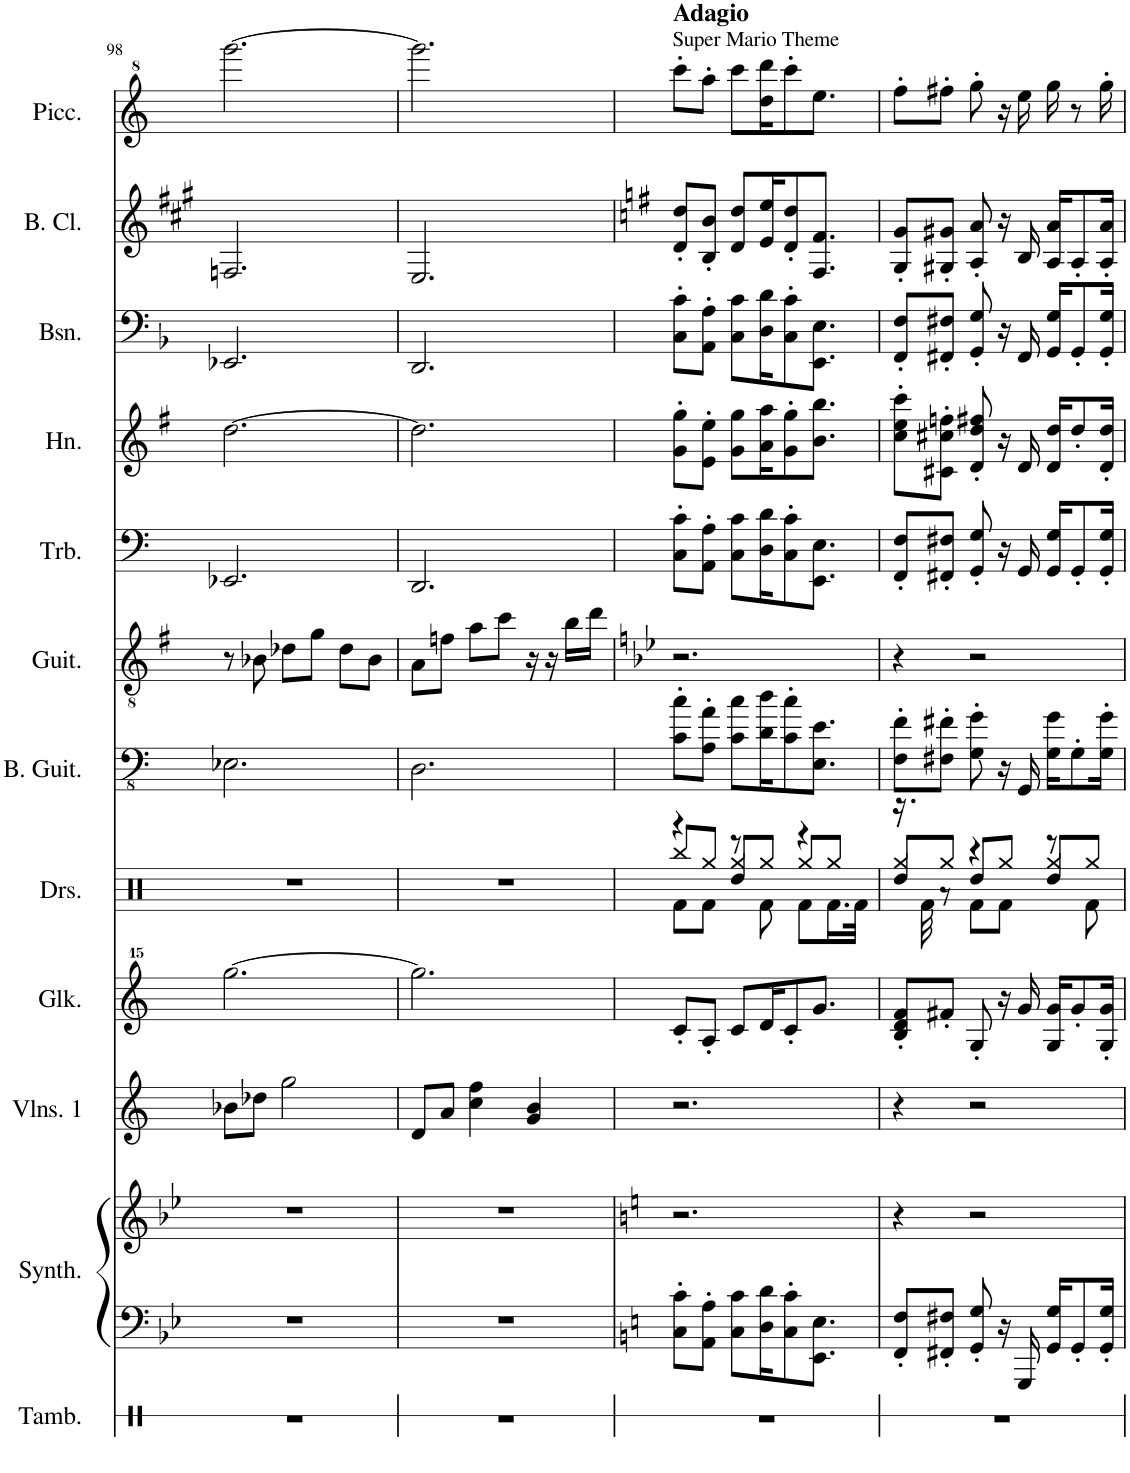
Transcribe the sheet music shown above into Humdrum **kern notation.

**kern	**kern	**kern	**kern	**kern	**kern	**kern	**kern	**kern	**kern	**kern	**kern	**kern
*part12	*part11	*part11	*part10	*part9	*part8	*part7	*part6	*part5	*part4	*part3	*part2	*part1
*staff13	*staff12	*staff11	*staff10	*staff9	*staff8	*staff7	*staff6	*staff5	*staff4	*staff3	*staff2	*staff1
*I"Tambourine	*I"Keyboard Synthesizer	*	*I"Violins 1	*I"Glockenspiel	*I"Drumset	*I"Bass Guitar	*I"Guitar	*I"Trombone	*I"Horn	*I"Bassoon	*I"Bass Clarinet	*I"Piccolo
*I'Tamb.	*I'Synth.	*	*I'Vlns. 1	*I'Glk.	*I'Drs.	*I'B. Guit.	*I'Guit.	*I'Trb.	*I'Hn.	*I'Bsn.	*I'B. Cl.	*I'Picc.
!!LO:PB:g=z
*clefX	*clefF4	*clefG2	*clefG2	*clefG^^2	*clefX	*clefFv4	*clefGv2	*clefF4	*clefG2	*clefF4	*clefG2	*clefG^2
*	*	*	*	*	*	*	*	*	*Trd4c7	*	*Trd8c14	*Trd-7c-12
*k[]	*k[b-e-]	*k[b-e-]	*k[]	*k[]	*k[]	*k[]	*k[f#]	*k[]	*k[f#]	*k[b-]	*k[f#c#g#]	*k[]
*M3/4	*M3/4	*M3/4	*M3/4	*M3/4	*M3/4	*M3/4	*M3/4	*M3/4	*M3/4	*M3/4	*M3/4	*M3/4
=98	=98	=98	=98	=98	=98	=98	=98	=98	=98	=98	=98	=98
2.r	2.r	2.r	8b-X\L	[2.gggg\	2.r	2.EE-X\	8r	2.EE-X/	[2.dd\	2.EE-X/	2.Fn/	[2.gggg\
.	.	.	8dd-X\J	.	.	.	8B-X\	.	.	.	.	.
.	.	.	2gg\	.	.	.	8d-X\L	.	.	.	.	.
.	.	.	.	.	.	.	8g\J	.	.	.	.	.
.	.	.	.	.	.	.	8d-\L	.	.	.	.	.
.	.	.	.	.	.	.	8B-\J	.	.	.	.	.
=99	=99	=99	=99	=99	=99	=99	=99	=99	=99	=99	=99	=99
2.r	2.r	2.r	8d/L	2.gggg\]	2.r	2.DD\	8A\L	2.DD/	2.dd\]	2.DD/	2.E/	2.gggg\]
.	.	.	8a/J	.	.	.	8fn\J	.	.	.	.	.
.	.	.	4cc\ 4ff\	.	.	.	8a\L	.	.	.	.	.
.	.	.	.	.	.	.	8cc\J	.	.	.	.	.
.	.	.	4g/ 4b/	.	.	.	16r	.	.	.	.	.
.	.	.	.	.	.	.	16r	.	.	.	.	.
.	.	.	.	.	.	.	16b\LL	.	.	.	.	.
.	.	.	.	.	.	.	16dd\JJ	.	.	.	.	.
=100	=100	=100	=100	=100	=100	=100	=100	=100	=100	=100	=100	=100
*	*k[]	*k[]	*	*	*	*	*k[b-e-]	*	*	*	*k[f#]	*
*	*	*	*	*	*^	*	*	*	*	*	*	*
*	*	*	*	*	*	*^	*	*	*	*	*	*	*
!	!	!	!	!	!	!	!	!	!	!	!	!	!	!LO:TX:a:t=Super Mario Theme
!	!	!	!	!	!	!	!	!	!	!	!	!	!	!LO:TX:a:B:t=Adagio
2.r	8C\' 8c\'L	2.r	2.r	8ccc'/L	4r	8Rf\L	8Rbb/L	8C\' 8c\'L	2.r	8C\' 8c\'L	8g\' 8gg\'L	8C\' 8c\'L	8d/' 8dd/'L	8cccc'\L
.	8AA\' 8A\'J	.	.	8aa'/J	.	8Rf\J	8Rgg/J	8AA\' 8A\'J	.	8AA\' 8A\'J	8e\' 8ee\'J	8AA\' 8A\'J	8B/' 8b/'J	8aaa'\J
.	8C\ 8c\L	.	.	8ccc/L	4Rdd/	8r	8Rgg/L	8C\ 8c\L	.	8C\ 8c\L	8g\ 8gg\L	8C\ 8c\L	8d/ 8dd/L	8cccc\L
.	16D\ 16d\K	.	.	16ddd/K	.	8Rf\	8Rgg/J	16D\ 16d\K	.	16D\ 16d\K	16a\ 16aa\K	16D\ 16d\K	16e/ 16ee/K	16ddd\ 16dddd\K
.	8C\' 8c\'	.	.	8ccc'/	.	.	.	8C\' 8c\'	.	8C\' 8c\'	8g\' 8gg\'	8C\' 8c\'	8d/' 8dd/'	8cccc'\
.	.	.	.	.	4r	8Rf\L	8Rgg/L	.	.	.	.	.	.	.
.	8.EE\ 8.E\J	.	.	8.ggg/J	.	.	.	8.EE\ 8.E\J	.	8.EE\ 8.E\J	8.b\ 8.bb\J	8.EE\ 8.E\J	8.F#/ 8.f#/J	8.eee\J
.	.	.	.	.	.	16.Rf\L	8Rgg/J	.	.	.	.	.	.	.
.	.	.	.	.	.	32Rf\JJk	.	.	.	.	.	.	.	.
=101	=101	=101	=101	=101	=101	=101	=101	=101	=101	=101	=101	=101	=101	=101
2.r	8FF/' 8F/'L	4r	4r	8bb/' 8ddd/' 8fff/'L	4Rdd/	16.r	8Rgg/L	8FF\' 8F\'L	4r	8FF/' 8F/'L	8cc\' 8ee\' 8ccc\'L	8FF/' 8F/'L	8G/' 8g/'L	8fff'\L
.	.	.	.	.	.	32Rf\	.	.	.	.	.	.	.	.
.	8FF#X/' 8F#X/'J	.	.	8fff#X'/J	.	8r	8Rgg/J	8FF#X\' 8F#X\'J	.	8FF#X/' 8F#X/'J	8c#X\' 8cc#X\' 8ffn\'J	8FF#X/' 8F#X/'J	8G#X/' 8g#X/'J	8fff#X'\J
.	8GG/' 8G/'	2r	2r	8gg'/	4r	8Rf\L	8Rdd/L	8GG\' 8G\'	2r	8GG/' 8G/'	8d/' 8dd/' 8ff#X/'	8GG/' 8G/'	8A/' 8a/'	8ggg'\
.	16r	.	.	16r	.	8Rf\J	8Rgg/J	16r	.	16r	16r	16r	16r	16r
.	16GGG/	.	.	16ggg/	.	.	.	16GGG/	.	16GG/	16d/	16FF#/	16B/	16eee\
.	16GG/ 16G/KL	.	.	16gg/ 16ggg/KL	4Rdd/	8r	8Rgg/L	16GG\ 16G\KL	.	16GG/ 16G/KL	16d/ 16dd/KL	16GG/ 16G/KL	16A/ 16a/KL	16ggg\
.	8GG'/	.	.	8ggg'/	.	.	.	8GG'\	.	8GG'/	8dd'/	8GG'/	8A'/	8r
.	.	.	.	.	.	8Rf\	8Rgg/J	.	.	.	.	.	.	.
.	16GG/' 16G/'Jk	.	.	16gg/' 16ggg/'Jk	.	.	.	16GG\' 16G\'Jk	.	16GG/' 16G/'Jk	16d/' 16dd/'Jk	16GG/' 16G/'Jk	16A/' 16a/'Jk	16ggg'\
*	*	*	*	*	*v	*v	*v	*	*	*	*	*	*	*
=	=	=	=	=	=	=	=	=	=	=	=	=
*-	*-	*-	*-	*-	*-	*-	*-	*-	*-	*-	*-	*-
